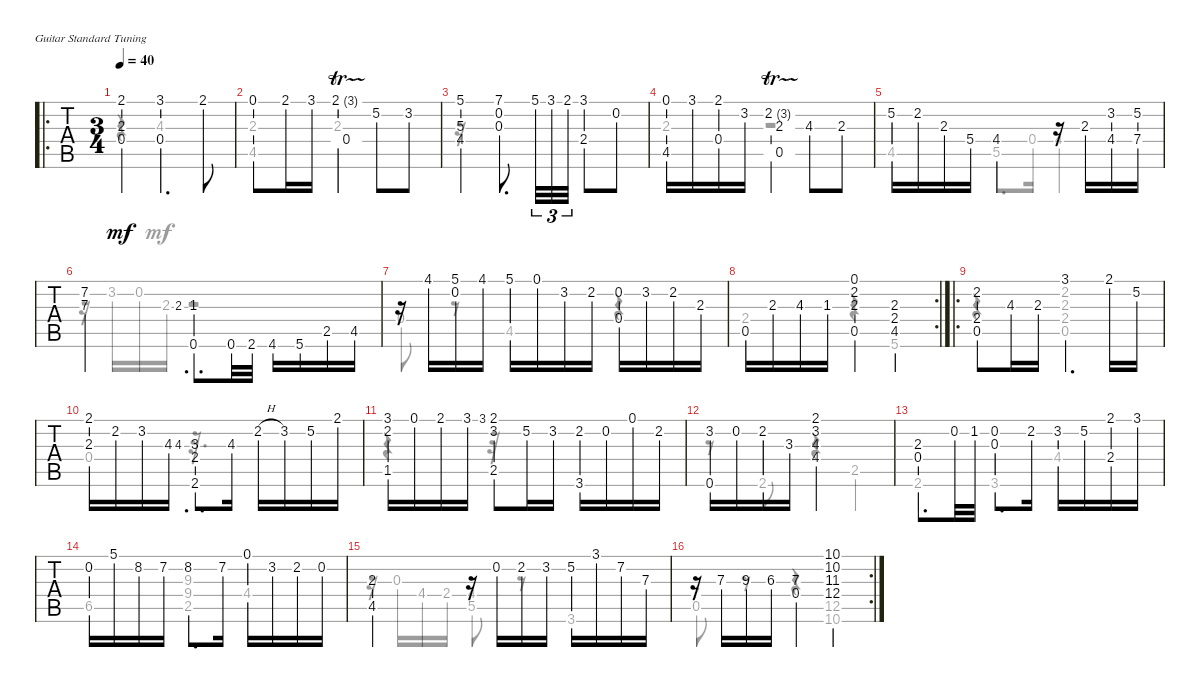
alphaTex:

\bracketExtendMode groupsimilarinstruments
\singleTrackTrackNamePolicy hidden
\multiTrackTrackNamePolicy hidden
\firstSystemTrackNameOrientation horizontal
\otherSystemsTrackNameOrientation horizontal
\track ("Untitled" "Untitled") {instrument acousticguitarnylon}
\staff {tabs}
\tuning (E4 B3 G3 D3 A2 E2)
\voice
\ro
\ts (3 4)
\tempo 40
\clef g2
\scale
0.246084
\ks c
(2.1 2.3 0.4).4{dy mf instrument acousticguitarnylon} (3.1 0.4).4{d} 2.1.8 |
\scale
0.305286 0.1.8 2.1.16 3.1.16 (2.1{tr (3 16)} 0.4).4 5.2.8 3.2.8 |
\scale
0.448934 (5.1 5.3 4.4).4 (0.3 0.2 7.1).8{d} 5.1.32{tu (3 2)} 3.1.32{tu (3 2)} 2.1.32{tu (3 2)} (2.4 3.1).8 0.2.8 |
(4.5 0.1).16 3.1.16 (2.1 0.4).16 3.2.16 (2.2{tr (3 16)} 2.3 0.5).4 4.3.8 2.3.8 |
5.2.16 2.2.16 2.3.16 5.4.16 4.4.4 r.16 2.3.16 (3.2 4.4).16 (5.2 7.4).16 |
\scale
0.562071 (7.2 7.3).4 2.3.8{d gr} (1.3 0.6).8{d} 0.6.32 2.6.32 4.6.16 5.6.16 2.5.16 4.5.16 |
\scale
0.437771 r.16 4.1.16 (5.1 0.2).16 4.1.16 5.1.16 0.1.16 3.2.16 2.2.16 (0.2 0.4).16 3.2.16 2.2.16 2.3.16 |
\rc 2
0.5.16 2.3.16 4.3.16 1.3.16 (2.3 0.5 2.2 0.1).4 (2.3 2.4 4.5).4 |
\ro
(2.2 2.4 0.5).8 4.3.16 2.3.16 3.1.4{d} 2.1.16 5.2.16 |
(2.1 2.3).16 2.2.16 3.2.16 4.3.16 4.3.8{d gr} (3.3 2.4 2.6).8{d} 4.3.16 2.2{h}.16 3.2.16 5.2.16 2.1.16 |
(2.2 3.1 1.5).16 0.1.16 2.1.16 3.1.16 3.1.8{gr} (2.1 3.2 2.5).8 5.2.16 3.2.16 (2.2 3.6).16 0.2.16 0.1.16 2.2.16 |
(3.2 0.6).16 0.2.16 2.2.16 3.3.16 (4.3 2.1 3.2 4.4).2 |
(2.3 0.4).8{d} 0.2.32 1.2.32 (0.3 0.2).8{d} 2.2.16 3.2.16 5.2.16 (2.1 2.4).16 3.1.16 |
0.2.16 5.1.16 8.2.16 7.2.16 8.2.8{d} 7.2.16 0.1.16 3.2.16 2.2.16 0.2.16 |
(2.3 4.5).4 r.16 0.2.16 2.2.16 3.2.16 5.2.16 3.1.16 7.2.16 7.3.16 |
\rc 2
r.16 7.3.16 9.3.16 6.3.16 (0.4 7.3).4 (10.2 11.3 12.4 10.1).4
\voice
\clef g2
\ottava regular
\simile none
\scale
0.246084
\ks c
r.4{dy mf} 4.3.2 |
\scale
0.305286 (2.3 4.5).4 2.3.2 |
\scale
0.448934 r.16 |
2.3.4 r.2 |
4.5.4 5.5.8{d} 0.4.16 4.4.4 |
\scale
0.562071 r.16 3.2.16 0.2.16 2.3.16 r.2 |
\scale
0.437771 0.4.8 r.8 4.5.4 r.4 |
2.4.4 r.4 5.6.4 |
r.4 (2.2 2.3 0.5 2.4).2 |
0.4.4 r.32{d} |
r.4 r.32 |
r.8 2.6.8 r.4 2.5.4 |
2.6.4 3.6.4 4.4.4 |
6.5.4 (9.3 9.4 2.5).4 4.4.4 |
r.16 0.3.16 4.4.16 2.4.16 (4.4 5.5).8 r.8 3.6.4 |
(0.5 7.4).8 r.8 r.4 (12.5 10.6).4
